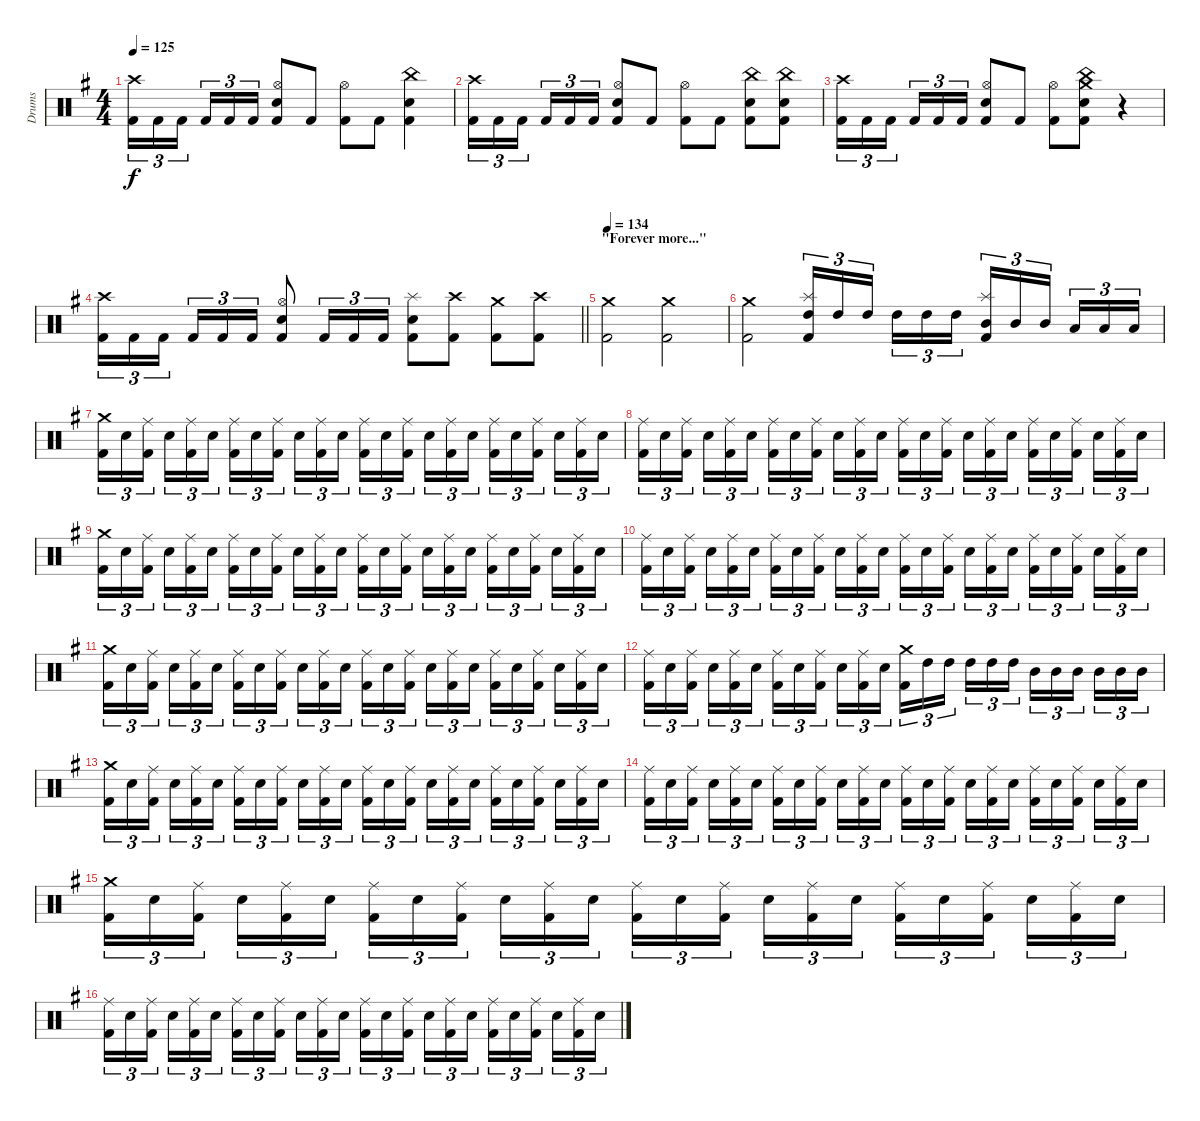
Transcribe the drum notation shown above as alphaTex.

\track ("Drums" "Drums") {instrument percussion}
\staff {score}
\articulation defaults
\ts (4 4)
\tempo 125
\clef neutral
\ks g
("Crash high (hit)" "Kick (hit) 2").16{tu (3 2) dy f} "Kick (hit) 2".16{tu (3 2)} "Kick (hit) 2".16{tu (3 2)} "Kick (hit) 2".16{tu (3 2)} "Kick (hit) 2".16{tu (3 2)} "Kick (hit) 2".16{tu (3 2)} ("Hi-Hat (open)" "Snare (hit) 2" "Kick (hit) 2").8 "Kick (hit) 2".8 ("Hi-Hat (open)" "Kick (hit) 2").8 "Kick (hit) 2".8 ("China (hit)" "Snare (hit) 2" "Kick (hit) 2").4 |
("Crash high (hit)" "Kick (hit) 2").16{tu (3 2)} "Kick (hit) 2".16{tu (3 2)} "Kick (hit) 2".16{tu (3 2)} "Kick (hit) 2".16{tu (3 2)} "Kick (hit) 2".16{tu (3 2)} "Kick (hit) 2".16{tu (3 2)} ("Hi-Hat (open)" "Snare (hit) 2" "Kick (hit) 2").8 "Kick (hit) 2".8 ("Hi-Hat (open)" "Kick (hit) 2").8 "Kick (hit) 2".8 ("China (hit)" "Snare (hit) 2" "Kick (hit) 2").8 ("China (hit)" "Snare (hit) 2" "Kick (hit) 2").8 |
("Crash high (hit)" "Kick (hit) 2").16{tu (3 2)} "Kick (hit) 2".16{tu (3 2)} "Kick (hit) 2".16{tu (3 2)} "Kick (hit) 2".16{tu (3 2)} "Kick (hit) 2".16{tu (3 2)} "Kick (hit) 2".16{tu (3 2)} ("Hi-Hat (open)" "Snare (hit) 2" "Kick (hit) 2").8 "Kick (hit) 2".8 ("Hi-Hat (open)" "Kick (hit) 2").8 ("China (hit)" "Crash medium (hit)" "Snare (hit) 2" "Kick (hit) 2").8 r.4 |
\barLineRight lightlight
("Crash high (hit)" "Kick (hit) 2").16{tu (3 2)} "Kick (hit) 2".16{tu (3 2)} "Kick (hit) 2".16{tu (3 2)} "Kick (hit) 2".16{tu (3 2)} "Kick (hit) 2".16{tu (3 2)} "Kick (hit) 2".16{tu (3 2)} ("Hi-Hat (open)" "Snare (hit) 2" "Kick (hit) 2").8 "Kick (hit) 2".16{tu (3 2)} "Kick (hit) 2".16{tu (3 2)} "Kick (hit) 2".16{tu (3 2)} ("Splash (hit)" "Snare (hit) 2" "Kick (hit) 2").8 ("Crash high (hit)" "Kick (hit) 2").8 ("Crash medium (hit)" "Kick (hit) 2").8 ("Crash high (hit)" "Kick (hit) 2").8 |
\section ("" "\"Forever more...\"")
\tempo 134
("Crash medium (hit)" "Kick (hit) 2").2 ("Crash medium (hit)" "Kick (hit) 2").2 |
("Crash medium (hit)" "Kick (hit) 2").2 ("Splash (hit)" "High Tom (hit)" "Kick (hit) 2").16{tu (3 2)} "High Tom (hit)".16{tu (3 2)} "High Tom (hit)".16{tu (3 2)} "High Tom (hit)".16{tu (3 2)} "High Tom (hit)".16{tu (3 2)} "High Tom (hit)".16{tu (3 2)} ("Splash (hit)" "Mid Tom (hit)" "Kick (hit) 2").16{tu (3 2)} "Mid Tom (hit)".16{tu (3 2)} "Mid Tom (hit)".16{tu (3 2)} "Low Tom (hit)".16{tu (3 2)} "Low Tom (hit)".16{tu (3 2)} "Low Tom (hit)".16{tu (3 2)} |
("Crash medium (hit)" "Kick (hit) 2").16{tu (3 2)} "Snare (hit) 2".16{tu (3 2)} ("Ride (middle)" "Kick (hit) 2").16{tu (3 2)} "Snare (hit) 2".16{tu (3 2)} ("Ride (middle)" "Kick (hit) 2").16{tu (3 2)} "Snare (hit) 2".16{tu (3 2)} ("Ride (middle)" "Kick (hit) 2").16{tu (3 2)} "Snare (hit) 2".16{tu (3 2)} ("Ride (middle)" "Kick (hit) 2").16{tu (3 2)} "Snare (hit) 2".16{tu (3 2)} ("Ride (middle)" "Kick (hit) 2").16{tu (3 2)} "Snare (hit) 2".16{tu (3 2)} ("Ride (middle)" "Kick (hit) 2").16{tu (3 2)} "Snare (hit) 2".16{tu (3 2)} ("Ride (middle)" "Kick (hit) 2").16{tu (3 2)} "Snare (hit) 2".16{tu (3 2)} ("Ride (middle)" "Kick (hit) 2").16{tu (3 2)} "Snare (hit) 2".16{tu (3 2)} ("Ride (middle)" "Kick (hit) 2").16{tu (3 2)} "Snare (hit) 2".16{tu (3 2)} ("Ride (middle)" "Kick (hit) 2").16{tu (3 2)} "Snare (hit) 2".16{tu (3 2)} ("Ride (middle)" "Kick (hit) 2").16{tu (3 2)} "Snare (hit) 2".16{tu (3 2)} |
("Ride (middle)" "Kick (hit) 2").16{tu (3 2)} "Snare (hit) 2".16{tu (3 2)} ("Ride (middle)" "Kick (hit) 2").16{tu (3 2)} "Snare (hit) 2".16{tu (3 2)} ("Ride (middle)" "Kick (hit) 2").16{tu (3 2)} "Snare (hit) 2".16{tu (3 2)} ("Ride (middle)" "Kick (hit) 2").16{tu (3 2)} "Snare (hit) 2".16{tu (3 2)} ("Ride (middle)" "Kick (hit) 2").16{tu (3 2)} "Snare (hit) 2".16{tu (3 2)} ("Ride (middle)" "Kick (hit) 2").16{tu (3 2)} "Snare (hit) 2".16{tu (3 2)} ("Ride (middle)" "Kick (hit) 2").16{tu (3 2)} "Snare (hit) 2".16{tu (3 2)} ("Ride (middle)" "Kick (hit) 2").16{tu (3 2)} "Snare (hit) 2".16{tu (3 2)} ("Ride (middle)" "Kick (hit) 2").16{tu (3 2)} "Snare (hit) 2".16{tu (3 2)} ("Ride (middle)" "Kick (hit) 2").16{tu (3 2)} "Snare (hit) 2".16{tu (3 2)} ("Ride (middle)" "Kick (hit) 2").16{tu (3 2)} "Snare (hit) 2".16{tu (3 2)} ("Ride (middle)" "Kick (hit) 2").16{tu (3 2)} "Snare (hit) 2".16{tu (3 2)} |
("Crash medium (hit)" "Kick (hit) 2").16{tu (3 2)} "Snare (hit) 2".16{tu (3 2)} ("Ride (middle)" "Kick (hit) 2").16{tu (3 2)} "Snare (hit) 2".16{tu (3 2)} ("Ride (middle)" "Kick (hit) 2").16{tu (3 2)} "Snare (hit) 2".16{tu (3 2)} ("Ride (middle)" "Kick (hit) 2").16{tu (3 2)} "Snare (hit) 2".16{tu (3 2)} ("Ride (middle)" "Kick (hit) 2").16{tu (3 2)} "Snare (hit) 2".16{tu (3 2)} ("Ride (middle)" "Kick (hit) 2").16{tu (3 2)} "Snare (hit) 2".16{tu (3 2)} ("Ride (middle)" "Kick (hit) 2").16{tu (3 2)} "Snare (hit) 2".16{tu (3 2)} ("Ride (middle)" "Kick (hit) 2").16{tu (3 2)} "Snare (hit) 2".16{tu (3 2)} ("Ride (middle)" "Kick (hit) 2").16{tu (3 2)} "Snare (hit) 2".16{tu (3 2)} ("Ride (middle)" "Kick (hit) 2").16{tu (3 2)} "Snare (hit) 2".16{tu (3 2)} ("Ride (middle)" "Kick (hit) 2").16{tu (3 2)} "Snare (hit) 2".16{tu (3 2)} ("Ride (middle)" "Kick (hit) 2").16{tu (3 2)} "Snare (hit) 2".16{tu (3 2)} |
("Ride (middle)" "Kick (hit) 2").16{tu (3 2)} "Snare (hit) 2".16{tu (3 2)} ("Ride (middle)" "Kick (hit) 2").16{tu (3 2)} "Snare (hit) 2".16{tu (3 2)} ("Ride (middle)" "Kick (hit) 2").16{tu (3 2)} "Snare (hit) 2".16{tu (3 2)} ("Ride (middle)" "Kick (hit) 2").16{tu (3 2)} "Snare (hit) 2".16{tu (3 2)} ("Ride (middle)" "Kick (hit) 2").16{tu (3 2)} "Snare (hit) 2".16{tu (3 2)} ("Ride (middle)" "Kick (hit) 2").16{tu (3 2)} "Snare (hit) 2".16{tu (3 2)} ("Ride (middle)" "Kick (hit) 2").16{tu (3 2)} "Snare (hit) 2".16{tu (3 2)} ("Ride (middle)" "Kick (hit) 2").16{tu (3 2)} "Snare (hit) 2".16{tu (3 2)} ("Ride (middle)" "Kick (hit) 2").16{tu (3 2)} "Snare (hit) 2".16{tu (3 2)} ("Ride (middle)" "Kick (hit) 2").16{tu (3 2)} "Snare (hit) 2".16{tu (3 2)} ("Ride (middle)" "Kick (hit) 2").16{tu (3 2)} "Snare (hit) 2".16{tu (3 2)} ("Ride (middle)" "Kick (hit) 2").16{tu (3 2)} "Snare (hit) 2".16{tu (3 2)} |
("Crash medium (hit)" "Kick (hit) 2").16{tu (3 2)} "Snare (hit) 2".16{tu (3 2)} ("Ride (middle)" "Kick (hit) 2").16{tu (3 2)} "Snare (hit) 2".16{tu (3 2)} ("Ride (middle)" "Kick (hit) 2").16{tu (3 2)} "Snare (hit) 2".16{tu (3 2)} ("Ride (middle)" "Kick (hit) 2").16{tu (3 2)} "Snare (hit) 2".16{tu (3 2)} ("Ride (middle)" "Kick (hit) 2").16{tu (3 2)} "Snare (hit) 2".16{tu (3 2)} ("Ride (middle)" "Kick (hit) 2").16{tu (3 2)} "Snare (hit) 2".16{tu (3 2)} ("Ride (middle)" "Kick (hit) 2").16{tu (3 2)} "Snare (hit) 2".16{tu (3 2)} ("Ride (middle)" "Kick (hit) 2").16{tu (3 2)} "Snare (hit) 2".16{tu (3 2)} ("Ride (middle)" "Kick (hit) 2").16{tu (3 2)} "Snare (hit) 2".16{tu (3 2)} ("Ride (middle)" "Kick (hit) 2").16{tu (3 2)} "Snare (hit) 2".16{tu (3 2)} ("Ride (middle)" "Kick (hit) 2").16{tu (3 2)} "Snare (hit) 2".16{tu (3 2)} ("Ride (middle)" "Kick (hit) 2").16{tu (3 2)} "Snare (hit) 2".16{tu (3 2)} |
("Ride (middle)" "Kick (hit) 2").16{tu (3 2)} "Snare (hit) 2".16{tu (3 2)} ("Ride (middle)" "Kick (hit) 2").16{tu (3 2)} "Snare (hit) 2".16{tu (3 2)} ("Ride (middle)" "Kick (hit) 2").16{tu (3 2)} "Snare (hit) 2".16{tu (3 2)} ("Ride (middle)" "Kick (hit) 2").16{tu (3 2)} "Snare (hit) 2".16{tu (3 2)} ("Ride (middle)" "Kick (hit) 2").16{tu (3 2)} "Snare (hit) 2".16{tu (3 2)} ("Ride (middle)" "Kick (hit) 2").16{tu (3 2)} "Snare (hit) 2".16{tu (3 2)} ("Crash medium (hit)" "Kick (hit) 2").16{tu (3 2)} "High Tom (hit)".16{tu (3 2)} "High Tom (hit)".16{tu (3 2)} "High Tom (hit)".16{tu (3 2)} "High Tom (hit)".16{tu (3 2)} "High Tom (hit)".16{tu (3 2)} "Mid Tom (hit)".16{tu (3 2)} "Mid Tom (hit)".16{tu (3 2)} "Mid Tom (hit)".16{tu (3 2)} "Mid Tom (hit)".16{tu (3 2)} "Mid Tom (hit)".16{tu (3 2)} "Mid Tom (hit)".16{tu (3 2)} |
("Crash medium (hit)" "Kick (hit) 2").16{tu (3 2)} "Snare (hit) 2".16{tu (3 2)} ("Ride (middle)" "Kick (hit) 2").16{tu (3 2)} "Snare (hit) 2".16{tu (3 2)} ("Ride (middle)" "Kick (hit) 2").16{tu (3 2)} "Snare (hit) 2".16{tu (3 2)} ("Ride (middle)" "Kick (hit) 2").16{tu (3 2)} "Snare (hit) 2".16{tu (3 2)} ("Ride (middle)" "Kick (hit) 2").16{tu (3 2)} "Snare (hit) 2".16{tu (3 2)} ("Ride (middle)" "Kick (hit) 2").16{tu (3 2)} "Snare (hit) 2".16{tu (3 2)} ("Ride (middle)" "Kick (hit) 2").16{tu (3 2)} "Snare (hit) 2".16{tu (3 2)} ("Ride (middle)" "Kick (hit) 2").16{tu (3 2)} "Snare (hit) 2".16{tu (3 2)} ("Ride (middle)" "Kick (hit) 2").16{tu (3 2)} "Snare (hit) 2".16{tu (3 2)} ("Ride (middle)" "Kick (hit) 2").16{tu (3 2)} "Snare (hit) 2".16{tu (3 2)} ("Ride (middle)" "Kick (hit) 2").16{tu (3 2)} "Snare (hit) 2".16{tu (3 2)} ("Ride (middle)" "Kick (hit) 2").16{tu (3 2)} "Snare (hit) 2".16{tu (3 2)} |
("Ride (middle)" "Kick (hit) 2").16{tu (3 2)} "Snare (hit) 2".16{tu (3 2)} ("Ride (middle)" "Kick (hit) 2").16{tu (3 2)} "Snare (hit) 2".16{tu (3 2)} ("Ride (middle)" "Kick (hit) 2").16{tu (3 2)} "Snare (hit) 2".16{tu (3 2)} ("Ride (middle)" "Kick (hit) 2").16{tu (3 2)} "Snare (hit) 2".16{tu (3 2)} ("Ride (middle)" "Kick (hit) 2").16{tu (3 2)} "Snare (hit) 2".16{tu (3 2)} ("Ride (middle)" "Kick (hit) 2").16{tu (3 2)} "Snare (hit) 2".16{tu (3 2)} ("Ride (middle)" "Kick (hit) 2").16{tu (3 2)} "Snare (hit) 2".16{tu (3 2)} ("Ride (middle)" "Kick (hit) 2").16{tu (3 2)} "Snare (hit) 2".16{tu (3 2)} ("Ride (middle)" "Kick (hit) 2").16{tu (3 2)} "Snare (hit) 2".16{tu (3 2)} ("Ride (middle)" "Kick (hit) 2").16{tu (3 2)} "Snare (hit) 2".16{tu (3 2)} ("Ride (middle)" "Kick (hit) 2").16{tu (3 2)} "Snare (hit) 2".16{tu (3 2)} ("Ride (middle)" "Kick (hit) 2").16{tu (3 2)} "Snare (hit) 2".16{tu (3 2)} |
("Crash medium (hit)" "Kick (hit) 2").16{tu (3 2)} "Snare (hit) 2".16{tu (3 2)} ("Ride (middle)" "Kick (hit) 2").16{tu (3 2)} "Snare (hit) 2".16{tu (3 2)} ("Ride (middle)" "Kick (hit) 2").16{tu (3 2)} "Snare (hit) 2".16{tu (3 2)} ("Ride (middle)" "Kick (hit) 2").16{tu (3 2)} "Snare (hit) 2".16{tu (3 2)} ("Ride (middle)" "Kick (hit) 2").16{tu (3 2)} "Snare (hit) 2".16{tu (3 2)} ("Ride (middle)" "Kick (hit) 2").16{tu (3 2)} "Snare (hit) 2".16{tu (3 2)} ("Ride (middle)" "Kick (hit) 2").16{tu (3 2)} "Snare (hit) 2".16{tu (3 2)} ("Ride (middle)" "Kick (hit) 2").16{tu (3 2)} "Snare (hit) 2".16{tu (3 2)} ("Ride (middle)" "Kick (hit) 2").16{tu (3 2)} "Snare (hit) 2".16{tu (3 2)} ("Ride (middle)" "Kick (hit) 2").16{tu (3 2)} "Snare (hit) 2".16{tu (3 2)} ("Ride (middle)" "Kick (hit) 2").16{tu (3 2)} "Snare (hit) 2".16{tu (3 2)} ("Ride (middle)" "Kick (hit) 2").16{tu (3 2)} "Snare (hit) 2".16{tu (3 2)} |
("Ride (middle)" "Kick (hit) 2").16{tu (3 2)} "Snare (hit) 2".16{tu (3 2)} ("Ride (middle)" "Kick (hit) 2").16{tu (3 2)} "Snare (hit) 2".16{tu (3 2)} ("Ride (middle)" "Kick (hit) 2").16{tu (3 2)} "Snare (hit) 2".16{tu (3 2)} ("Ride (middle)" "Kick (hit) 2").16{tu (3 2)} "Snare (hit) 2".16{tu (3 2)} ("Ride (middle)" "Kick (hit) 2").16{tu (3 2)} "Snare (hit) 2".16{tu (3 2)} ("Ride (middle)" "Kick (hit) 2").16{tu (3 2)} "Snare (hit) 2".16{tu (3 2)} ("Ride (middle)" "Kick (hit) 2").16{tu (3 2)} "Snare (hit) 2".16{tu (3 2)} ("Ride (middle)" "Kick (hit) 2").16{tu (3 2)} "Snare (hit) 2".16{tu (3 2)} ("Ride (middle)" "Kick (hit) 2").16{tu (3 2)} "Snare (hit) 2".16{tu (3 2)} ("Ride (middle)" "Kick (hit) 2").16{tu (3 2)} "Snare (hit) 2".16{tu (3 2)} ("Ride (middle)" "Kick (hit) 2").16{tu (3 2)} "Snare (hit) 2".16{tu (3 2)} ("Ride (middle)" "Kick (hit) 2").16{tu (3 2)} "Snare (hit) 2".16{tu (3 2)}
